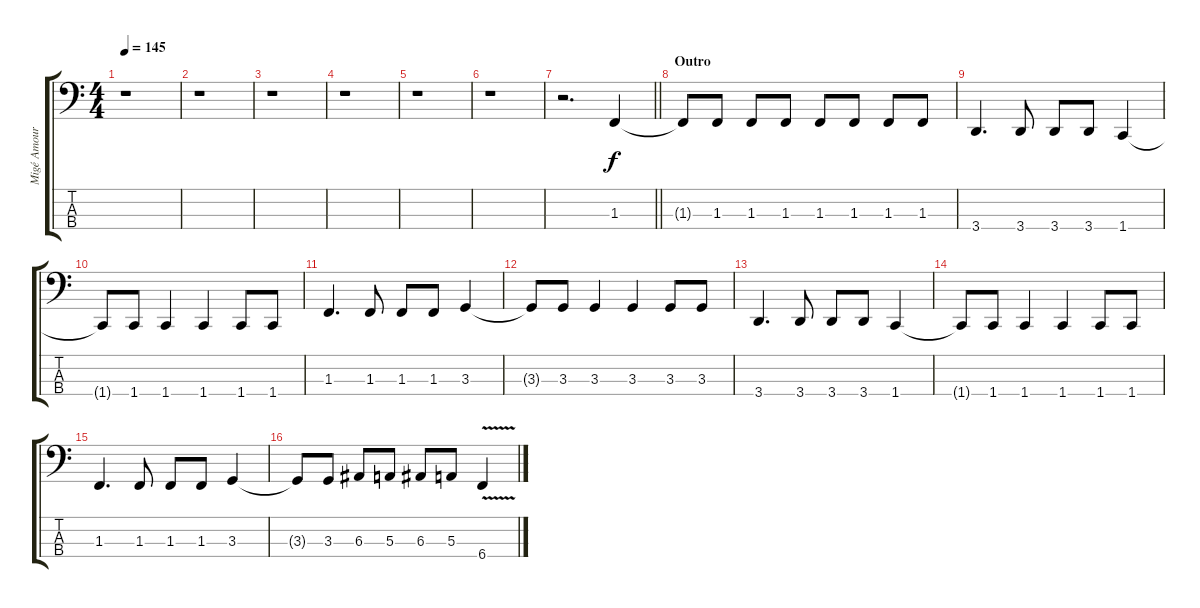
\track ("Migé Amour (Bass)" "Migé Amour") {instrument electricbassfinger}
\staff {score tabs}
\tuning (D2 A1 E1 B0) {hide}
\ts (4 4)
\tempo 145
\clef f4
\ks c
r.1{dy f} |
r.1 |
r.1 |
r.1 |
r.1 |
r.1 |
\barLineRight lightlight
r.2{d} 1.3.4 |
\section ("" "Outro")
1.3{t}.8 1.3.8 1.3.8 1.3.8 1.3.8 1.3.8 1.3.8 1.3.8 |
3.4.4{d} 3.4.8 3.4.8 3.4.8 1.4.4 |
1.4{t}.8 1.4.8 1.4.4 1.4.4 1.4.8 1.4.8 |
1.3.4{d} 1.3.8 1.3.8 1.3.8 3.3.4 |
3.3{t}.8 3.3.8 3.3.4 3.3.4 3.3.8 3.3.8 |
3.4.4{d} 3.4.8 3.4.8 3.4.8 1.4.4 |
1.4{t}.8 1.4.8 1.4.4 1.4.4 1.4.8 1.4.8 |
1.3.4{d} 1.3.8 1.3.8 1.3.8 3.3.4 |
3.3{t}.8 3.3.8 6.3.8 5.3.8 6.3.8 5.3.8 6.4{v}.4
